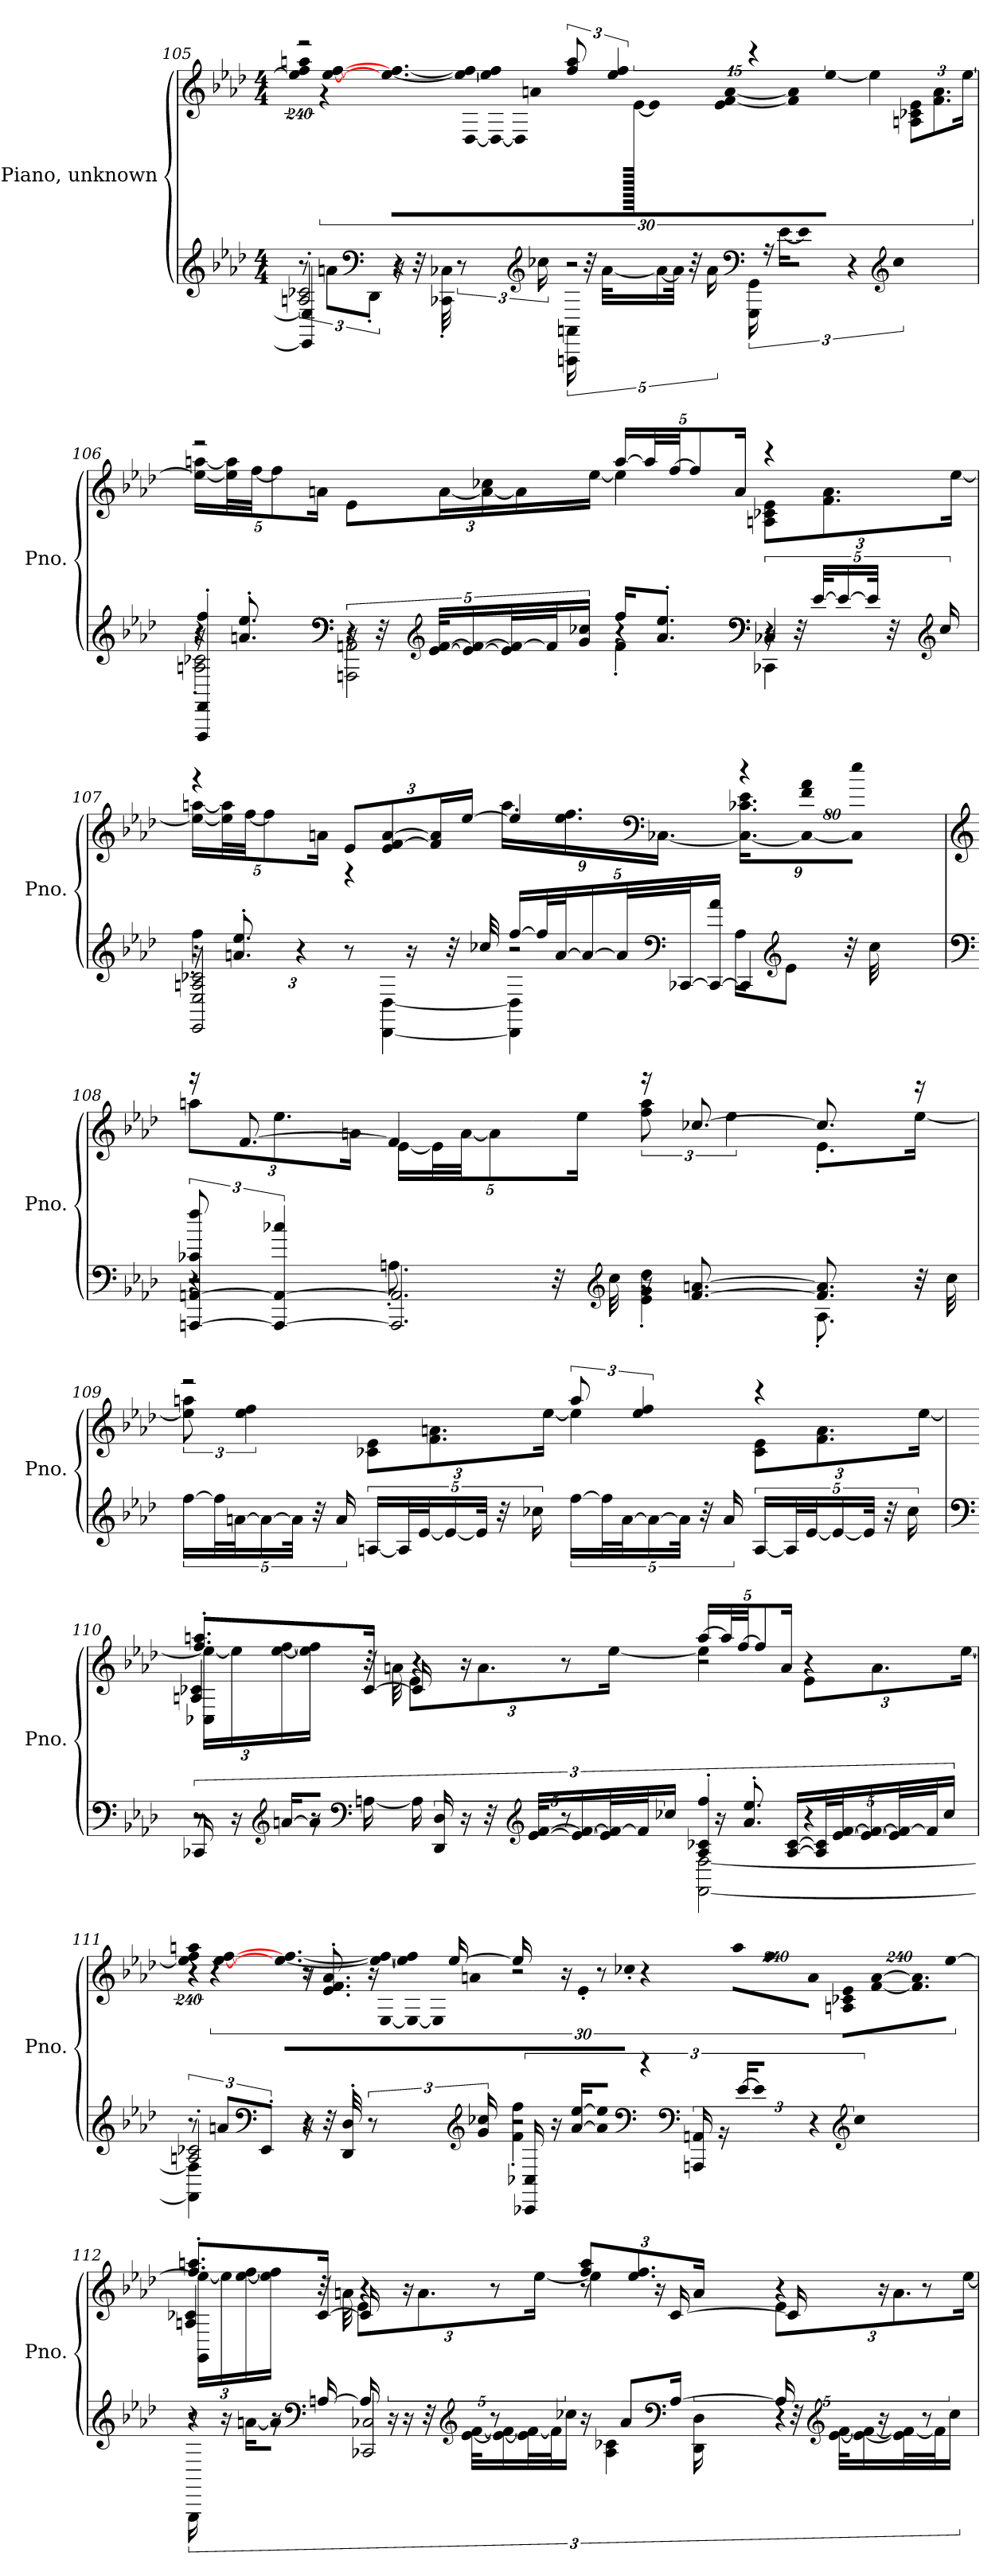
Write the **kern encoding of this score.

**kern	**kern
*part1	*part1
*staff2	*staff1
*I"Piano, unknown	*
*I'Pno.	*
!!LO:LB:g=z
*clefG2	*clefG2
*k[b-e-a-d-]	*k[b-e-a-d-]
*M4/4	*M4/4
=105	=105
*^	*^
*	*^	*	*
!	!	!	!	!LO:N:vis=16
2An/' 2c-X/'	12r	4EE-/] 4E-/]	2r	1920%137ee-\] 1920%137ff\ 1920%137aan\
!	!	!	!	!LO:N:vis=64
.	.	.	.	960%17r
.	12an\L	.	.	.
!	!	!	!	!LO:N:vis=64
.	.	.	.	[960%17ee-\ [960%17ff\
.	.	.	.	1920ryy
!	!	!	!	!LO:N:vis=32.
.	.	.	.	1920%103ee-\_ 1920%103ff\_LLL
!	!	!	!	!LO:N:vis=64
.	.	.	.	[960%17D-\ 960%17ee-\_ 960%17ff\_L
*clefF4	*	*	*	*
.	12DD-'\J	.	.	.
!	!	!	!	!LO:N:vis=64
.	.	.	.	960%17D-\_ 960%17ee-\] 960%17ff\]
!	!	!	!	!LO:N:vis=64
.	.	.	.	960%17D-\J]
!	!	!	!	!LO:N:vis=32
.	.	.	.	640%23an\JJ
.	16r	4r	.	[1920e-\
.	.	.	.	640%53e-\]
.	32r	.	.	.
.	.	.	.	12e-\ [12f\ [12a\
.	32CC-X\' 32C-X\'	.	.	.
.	12r	.	.	.
.	.	.	.	24f\] 24a\]L
*clefG2	*	*	*	*
.	24cc-X\	.	.	[24ee-\JJ
2r	20AAAn\ 20AAn\	2r	12ff/ 12aa/	4ee-\]
.	40r	.	.	.
.	[40a\KLL	.	.	.
.	.	.	6ee-/ 6ff/	.
.	20a\_	.	.	.
.	40a\JJk]	.	.	.
.	40r	.	.	.
.	20a\	.	.	.
*clefF4	*	*	*	*
*	*	*	*	*Xbrackettup
.	24GGG\ 24GG\	.	4r	12An\ 12c-X\ 12e-\L
.	24r	.	.	.
.	[24e-\LL	.	.	12.f\ 12.a\
.	16e-\JJ]	.	.	.
.	32r	.	.	.
.	.	.	.	[24ee-\Jk
*clefG2	*	*	*	*
.	32cc-\	.	.	.
!!LO:LB:g=z	!!
=106	=106	=106	=106	=106
*	*	*^	*	*
16r	2An\' 2c-X\'	4FFF/' 4FF/' 4ff/'	4r	2r	20ee-\_ [20aan\LL
.	.	.	.	.	40ee-\] 40aa\]L
8.an/' 8.ee-/'	.	.	.	.	.
.	.	.	.	.	[40ff\JJ
.	.	.	.	.	10ff\]
.	.	.	.	.	20an\Jk
*clefF4	*	*	*	*	*
20r	.	4r	2AAAn\ 2AAn\	.	12e-\L
40r	.	.	.	.	.
*clefG2	*	*	*	*	*
[40e-/ [40f/KLL	.	.	.	.	.
.	.	.	.	.	[24a\L
20e-/_ 20f/_	.	.	.	.	.
.	.	.	.	.	24a\_ 24cc-X\
40e-/] 40f/_L	.	.	.	.	.
.	.	.	.	.	24a\]
40f/J]	.	.	.	.	.
20g/ 20cc-X/JJ	.	.	.	.	.
.	.	.	.	.	[24ee-\JJ
4r	4f'\	16ff/KL	.	[20aa/LL	4ee-\]
.	.	.	.	40aa/L]	.
.	.	8.a/' 8.ee-/'J	.	.	.
.	.	.	.	[40ff/JJ	.
.	.	.	.	10ff/]	.
.	.	.	.	20a/Jk	.
*clefF4	*	*	*	*	*
20r	4r	4C-X/	4CC-X\	4r	12An\ 12c-X\ 12e-\L
40r	.	.	.	.	.
[40e-/KLL	.	.	.	.	.
.	.	.	.	.	12.f\ 12.a\
20e-/_	.	.	.	.	.
40e-/JJk]	.	.	.	.	.
40r	.	.	.	.	.
*clefG2	*	*	*	*	*
20cc-/	.	.	.	.	.
.	.	.	.	.	[24ee-\Jk
*	*	*v	*v	*	*
!!LO:LB:g=z	!!
=107	=107	=107	=107	=107
16r	6ff'\	2EE-/ 2E-/ 2An/ 2c-X/	4r	20ee-\_ [20aan\LL
.	.	.	.	40ee-\] 40aa\]L
8.an/' 8.ee-/'	.	.	.	.
.	.	.	.	[40ff\JJ
.	.	.	.	10ff\]
.	6r	.	.	.
.	.	.	.	20an\Jk
8r	.	.	12e-/L	4r
.	[6DD-\ [6D-\	.	12e-/ [12f/ [12a/	.
16r	.	.	.	.
.	.	.	24f/] 24a/]L	.
32r	.	.	.	.
.	.	.	[24ee-/JJ	.
32cc-X/	.	.	.	.
*Xbrackettup	*	*	*	*
[20ff/LL	4DD-\] 4D-\]	2r	4ee-/]	18.aa\LL
40ff/L]	.	.	.	.
[40a/J	.	.	.	.
.	.	.	.	18.ee-\ 18.ff\
20a/_	.	.	.	.
40a/L]	.	.	.	.
*	*	*	*clefF4	*
.	.	.	.	[18.C-X\JJ
*clefF4	*	*	*	*
[40CC-X/J	.	.	.	.
20CC-/_ 20a/JJ	.	.	.	.
4CC-/]	16A\KL	.	4r	18.C-\_ 18.c-X\ 18.e-\KL
*clefG2	*	*	*	*
.	8e-\J	.	.	.
!	!	!	!	!LO:N:vis=8
.	.	.	.	640%71C-\_ 640%71f\ 640%71a\
.	32r	.	.	.
!	!	!	!	!LO:N:vis=16
.	.	.	.	1920%107C-\] 1920%107ee-\Jk
.	32cc-\	.	.	.
!!LO:LB:g=z	!!
=108	=108	=108	=108	=108
*clefF4	*	*	*clefG2	*
*	*	*brackettup	*	*
2r	4r	[12AAAn/ [12AAn/ 12c-X/ 12ff/	16r	12aan\L
.	.	.	[8.f/	.
.	.	6AAA/_ 6AA/_ 6cc-X/	.	12.ee-\
.	.	.	.	24an\Jk
.	8.An'\	2.AAA/] 2.AA/]	4f/]	[20e-\LL
.	.	.	.	40e-\L]
.	.	.	.	[40a\JJ
.	.	.	.	10a\]
.	32r	.	.	.
.	.	.	.	20ee-\Jk
*clefG2	*	*	*	*
.	32cc-\	.	.	.
*	*	*	*	*brackettup
16r	4e-\' 4g\' 4dd-\'	.	16r	12ff\ 12aa\
[8.f/ [8.an/	.	.	[8.cc-X/	.
.	.	.	.	6ee-\
8.f/] 8.a/]	8.A'\	.	8.cc-/]	8.e-'\L
16r	32r	.	16r	[16ee-\Jk
.	32cc-\	.	.	.
*v	*v	*v	*	*
!!LO:LB:g=z	!!
=109	=109	=109
[20ff\LL	2r	12ee-\] 12aan\
40ff\L]	.	.
[40an\J	.	.
.	.	6ee-\ 6ff\
20a\_	.	.
40a\JJk]	.	.
40r	.	.
20a/	.	.
*	*	*Xbrackettup
[20An/LL	.	12c-X\ 12e-\L
40A/L]	.	.
[40e-/J	.	.
.	.	12.f\ 12.an\
20e-/_	.	.
40e-/JJk]	.	.
40r	.	.
20cc-X\	.	.
.	.	[24ee-\Jk
*	*brackettup	*
[20ff\LL	12aa/	4ee-\]
40ff\L]	.	.
[40a\J	.	.
.	6ee-/ 6ff/	.
20a\_	.	.
40a\JJk]	.	.
40r	.	.
20a/	.	.
*	*	*Xbrackettup
[20A/LL	4r	12c-\ 12e-\L
40A/L]	.	.
[40e-/J	.	.
.	.	12.f\ 12.a\
20e-/_	.	.
40e-/JJk]	.	.
40r	.	.
20cc-\	.	.
.	.	[24ee-\Jk
*	*v	*v
!!LO:PB:g=z
=110	=110
*clefF4	*
*^	*^
*	*^	*	*^
2r	8r	24CC-X/	8.ff/' 8.aan/'L	24C-X\ 24ee-\_LL	4An/ 4c-X/
.	.	24r	.	24ee-\]	.
*clefG2	*	*	*	*	*
.	.	[24an/KL	.	[24ee-\ [24ff\	.
.	16r	8a/J]	.	16ee-\] 16ff\]JJ	.
*clefF4	*	*	*	*	*
.	[16An\	.	[16c-/Jk	32r	.
.	.	.	.	32an\	.
.	16A\]	20DD-/ 20D-/	16c-/]	12e-\L	4r
.	.	40r	.	.	.
.	16r	.	16r	.	.
*clefG2	*	*	*	*	*
.	.	[40e-/ [40f/KLL	.	.	.
.	.	.	.	12.a\	.
.	.	20e-/_ 20f/_	.	.	.
.	8r	.	8r	.	.
.	.	40e-/] 40f/_L	.	.	.
.	.	40f/J]	.	.	.
.	.	20cc-X/JJ	.	.	.
.	.	.	.	[24ee-\Jk	.
4A/' 4c-X/' 4ff/'	[2FF\ [2F\	16r	[20aa/LL	4ee-\]	2r
.	.	.	40aa/L]	.	.
.	.	8.a/' 8.ee-/'	.	.	.
.	.	.	[40ff/JJ	.	.
.	.	.	10ff/]	.	.
.	.	.	20a/Jk	.	.
*	*	*Xbrackettup	*	*	*
4r	.	[20A/ [20c-/LL	4r	12e-\L	.
.	.	40A/] 40c-/]L	.	.	.
.	.	[40e-/ [40f/J	.	.	.
.	.	.	.	12.a\	.
.	.	20e-/_ 20f/_	.	.	.
.	.	40e-/] 40f/_L	.	.	.
.	.	40f/J]	.	.	.
.	.	20cc-/JJ	.	.	.
.	.	.	.	[24ee-\Jk	.
!!LO:LB:g=z	!!	!!
=111	=111	=111	=111	=111	=111
*	*	*brackettup	*	*brackettup	*
!	!	!	!	!LO:N:vis=16	!
2An/' 2c-X/'	4FF\] 4F\]	12r	4r	1920%137ee-\] 1920%137ff\ 1920%137aan\	4r
!	!	!	!	!LO:N:vis=64	!
.	.	.	.	960%17r	.
.	.	12an/L	.	.	.
!	!	!	!	!LO:N:vis=64	!
.	.	.	.	[960%17ee-\ [960%17ff\	.
.	.	.	.	1920ryy	.
!	!	!	!	!LO:N:vis=32.	!
.	.	.	.	1920%103ee-\_ 1920%103ff\_LLL	.
!	!	!	!	!LO:N:vis=64	!
.	.	.	.	[960%17E-\ 960%17ee-\_ 960%17ff\_L	.
*clefF4	*	*	*	*	*
.	.	12EE-'/J	.	.	.
!	!	!	!	!LO:N:vis=64	!
.	.	.	.	960%17E-\_ 960%17ee-\] 960%17ff\]	.
!	!	!	!	!LO:N:vis=64	!
.	.	.	.	960%17E-\J]	.
!	!	!	!	!LO:N:vis=32	!
.	.	.	.	640%23an\JJ	.
.	4r	16r	8r	8e-'\	16r
.	.	32r	.	.	8.e-/' 8.f/' 8.a/'
.	.	32DD-/' 32D-/'	.	.	.
.	.	12r	16r	8cc-X'\J	.
.	.	.	[16ee-/	.	.
*clefG2	*	*	*	*	*
.	.	24g/ 24cc-X/	.	.	.
*	*	*	*	*Xbrackettup	*
!	!	!	!	!LO:N:vis=16	!
2r	4f\' 4ff\'	24CC-X/ 24C-X/	16ee-/]	1920%137aa\KL	2r
.	.	24r	.	.	.
.	.	.	16r	.	.
!	!	!	!	!LO:N:vis=8	!
.	.	.	.	960%137ff\	.
.	.	[24a/ [24ee-/KL	.	.	.
.	.	8a/] 8ee-/]J	8r	.	.
!	!	!	!	!LO:N:vis=32	!
.	.	.	.	640%23a\Jkk	.
*clefF4	*	*	*	*	*
!	!	!	!	!LO:N:vis=16	!
.	4r	24AAAn/ 24AAn/	4r	1920%137An\ 1920%137c-X\ 1920%137e-\LL	.
.	.	24r	.	.	.
!	!	!	!	!LO:N:vis=32	!
.	.	.	.	[640%23f\ [640%23a\K	.
.	.	[24e-/LL	.	.	.
!	!	!	!	!LO:N:vis=16.	!
.	.	.	.	960%103f\] 960%103a\]	.
.	.	16e-/JJ]	.	.	.
.	.	32r	.	.	.
!	!	!	!	!LO:N:vis=32	!
.	.	.	.	[640%23ee-\JJk	.
*clefG2	*	*	*	*	*
.	.	32cc-/	.	.	.
1920ryy	1920ryy	1920ryy	1920ryy	.	1920ryy
!!LO:LB:g=z	!!	!!
=112	=112	=112	=112	=112	=112
8r	24GGG\	4r	8.ff/' 8.aan/'L	24GG\ 24ee-\_LL	4An/ 4c-X/
.	24r	.	.	24ee-\]	.
.	[24an\KL	.	.	[24ee-\ [24ff\	.
16r	8a\J]	.	.	16ee-\] 16ff\]JJ	.
*clefF4	*	*	*	*	*
[16An/	.	.	[16c-/Jk	32r	.
.	.	.	.	32an\	.
16A/]	20r	2CC-X/ 2C-X/	16c-/]	12e-\L	4r
.	40r	.	.	.	.
16r	.	.	16r	.	.
*clefG2	*	*	*	*	*
.	[40e-\ [40f\KLL	.	.	.	.
.	.	.	.	12.a\	.
.	20e-\_ 20f\_	.	.	.	.
8r	.	.	8r	.	.
.	40e-\] 40f\_L	.	.	.	.
.	40f\J]	.	.	.	.
.	20cc-X\JJ	.	.	.	.
.	.	.	.	[24ee-\Jk	.
16r	4A\ 4c-X\	.	12ff/ 12aa/L	4ee-\]	8r
8a/L	.	.	.	.	.
.	.	.	12.ee-/ 12.ff/	.	.
.	.	.	.	.	16r
*clefF4	*	*	*	*	*
[16A/Jk	.	.	.	.	[16c-/
.	.	.	24a/Jk	.	.
16A/]	20DD-\ 20D-\	4r	4r	12e-\L	16c-/]
.	40r	.	.	.	.
16r	.	.	.	.	16r
*clefG2	*	*	*	*	*
.	[40e-\ [40f\KLL	.	.	.	.
.	.	.	.	12.a\	.
.	20e-\_ 20f\_	.	.	.	.
8r	.	.	.	.	8r
.	40e-\] 40f\_L	.	.	.	.
.	40f\J]	.	.	.	.
.	20cc-\JJ	.	.	.	.
.	.	.	.	[24ee-\Jk	.
*v	*v	*v	*	*	*
*	*v	*v	*v
=	=
*-	*-
